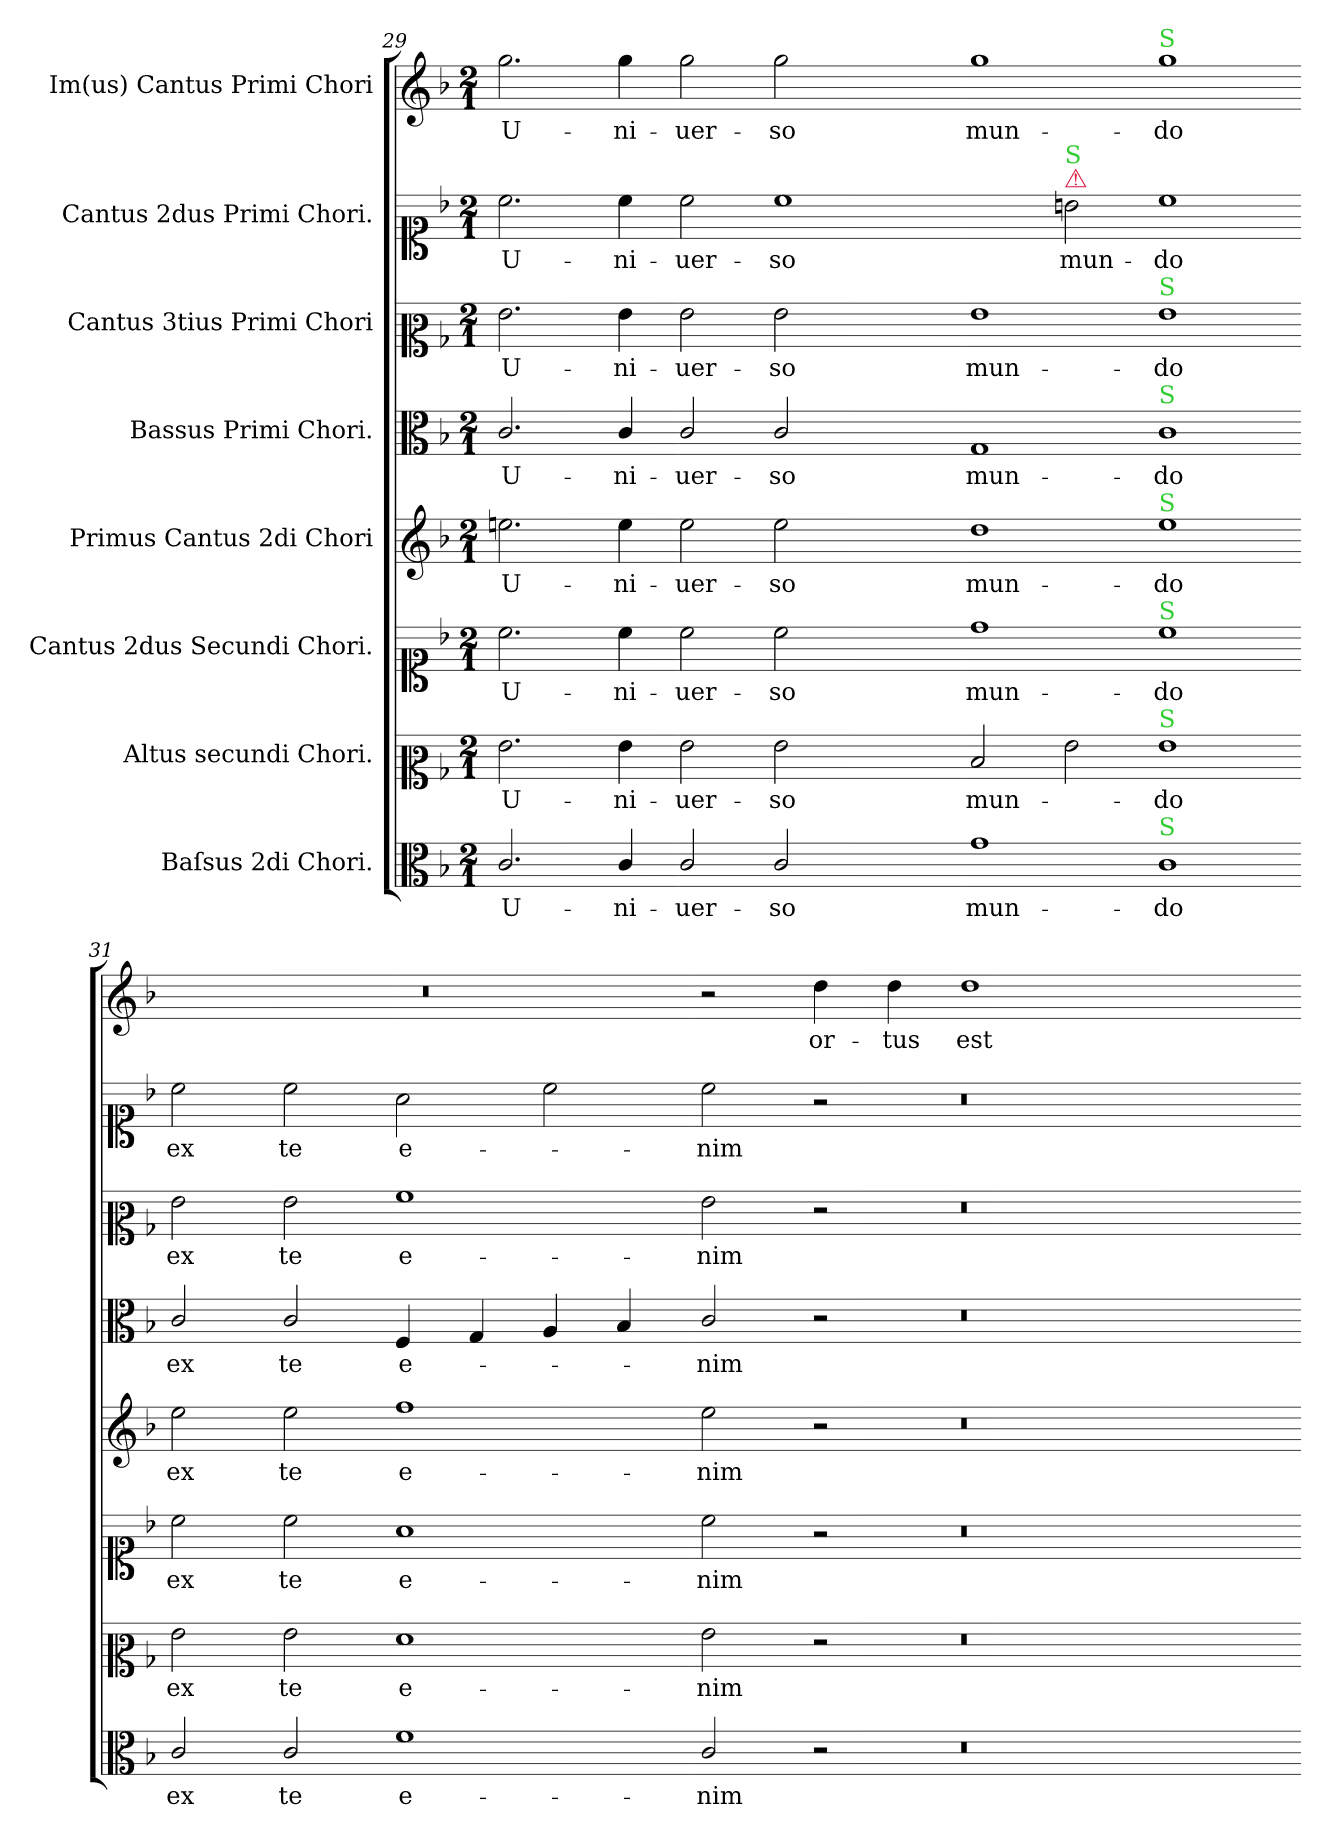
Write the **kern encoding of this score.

**kern	**text	**kern	**text	**kern	**text	**kern	**text	**kern	**text	**kern	**text	**kern	**text	**kern	**text
*part8	*part8	*part7	*part7	*part6	*part6	*part5	*part5	*part4	*part4	*part3	*part3	*part2	*part2	*part1	*part1
*staff8	*staff8	*staff7	*staff7	*staff6	*staff6	*staff5	*staff5	*staff4	*staff4	*staff3	*staff3	*staff2	*staff2	*staff1	*staff1
*I"Baſsus 2di Chori.	*	*I"Altus secundi Chori.	*	*I"Cantus 2dus Secundi Chori.	*	*I"Primus Cantus 2di Chori	*	*I"Bassus Primi Chori.	*	*I"Cantus 3tius Primi Chori	*	*I"Cantus 2dus Primi Chori.	*	*I"Im(us) Cantus Primi Chori	*
*clefC3	*	*clefC2	*	*clefC1	*	*clefG2	*	*clefC3	*	*clefC2	*	*clefC1	*	*clefG2	*
*k[b-]	*	*k[b-]	*	*k[b-]	*	*k[b-]	*	*k[b-]	*	*k[b-]	*	*k[b-]	*	*k[b-]	*
*M2/1	*	*M2/1	*	*M2/1	*	*M2/1	*	*M2/1	*	*M2/1	*	*M2/1	*	*M2/1	*
=29	=29	=29	=29	=29	=29	=29	=29	=29	=29	=29	=29	=29	=29	=29	=29
2.c/	U-	2.g\	U-	2.cc\	U-	2.een\	U-	2.c/	U-	2.g\	U-	2.cc\	U-	2.gg\	U-
4c/	-ni-	4g\	-ni-	4cc\	-ni-	4ee\	-ni-	4c/	-ni-	4g\	-ni-	4cc\	-ni-	4gg\	-ni-
2c/	-uer-	2g\	-uer-	2cc\	-uer-	2ee\	-uer-	2c/	-uer-	2g\	-uer-	2cc\	-uer-	2gg\	-uer-
2c/	-so	2g\	-so	2cc\	-so	2ee\	-so	2c/	-so	2g\	-so	1cc\	-so	2gg\	-so
2ryy	.	2ryy	.	2ryy	.	2ryy	.	2ryy	.	2ryy	.	.	.	2ryy	.
=30-	=30-	=30-	=30-	=30-	=30-	=30-	=30-	=30-	=30-	=30-	=30-	=30-	=30-	=30-	=30-
1g\	mun-	2d/	mun-	1dd\	mun-	1dd\	mun-	1G/	mun-	1g\	mun-	2ryy	.	1gg\	mun-
!	!	!	!	!	!	!	!	!	!	!	!	!LO:TX:a:color=crimson:t=⚠	!	!	!
!	!	!	!	!	!	!	!	!	!	!	!	!LO:TX:a:color=limegreen:t=S	!	!	!
.	.	2g\	.	.	.	.	.	.	.	.	.	2bn\	mun-	.	.
!	!	!	!	!	!	!	!	!	!	!	!	!	!	!LO:TX:a:color=limegreen:t=S	!
!	!	!	!	!	!	!	!	!	!	!LO:TX:a:color=limegreen:t=S	!	!	!	!	!
!	!	!	!	!	!	!	!	!LO:TX:a:color=limegreen:t=S	!	!	!	!	!	!	!
!	!	!	!	!	!	!LO:TX:a:color=limegreen:t=S	!	!	!	!	!	!	!	!	!
!	!	!	!	!LO:TX:a:color=limegreen:t=S	!	!	!	!	!	!	!	!	!	!	!
!	!	!LO:TX:a:color=limegreen:t=S	!	!	!	!	!	!	!	!	!	!	!	!	!
!LO:TX:a:color=limegreen:t=S	!	!	!	!	!	!	!	!	!	!	!	!	!	!	!
1c\	-do	1g\	-do	1cc\	-do	1ee\	-do	1c\	-do	1g\	-do	1cc\	-do	1gg\	-do
=31-	=31-	=31-	=31-	=31-	=31-	=31-	=31-	=31-	=31-	=31-	=31-	=31-	=31-	=31-	=31-
2c/	ex	2g\	ex	2cc\	ex	2ee\	ex	2c/	ex	2g\	ex	2cc\	ex	0r	.
2c/	te	2g\	te	2cc\	te	2ee\	te	2c/	te	2g\	te	2cc\	te	.	.
1f\	e-	1f\	e-	1a\	e-	1ff\	e-	4F/	e-	1a\	e-	2a\	e-	.	.
.	.	.	.	.	.	.	.	4G/	.	.	.	.	.	.	.
.	.	.	.	.	.	.	.	4A/	.	.	.	2cc\	.	.	.
.	.	.	.	.	.	.	.	4B-/	.	.	.	.	.	.	.
=32-	=32-	=32-	=32-	=32-	=32-	=32-	=32-	=32-	=32-	=32-	=32-	=32-	=32-	=32-	=32-
2c/	-nim	2g\	-nim	2cc\	-nim	2ee\	-nim	2c/	-nim	2g\	-nim	2cc\	-nim	2r	.
2r	.	2r	.	2r	.	2r	.	2r	.	2r	.	2r	.	4dd\	or-
.	.	.	.	.	.	.	.	.	.	.	.	.	.	4dd\	-tus
0r	.	0r	.	0r	.	0r	.	0r	.	0r	.	0r	.	1dd\	est
.	.	.	.	.	.	.	.	.	.	.	.	.	.	1ryy	.
=-	=-	=-	=-	=-	=-	=-	=-	=-	=-	=-	=-	=-	=-	=-	=-
*-	*-	*-	*-	*-	*-	*-	*-	*-	*-	*-	*-	*-	*-	*-	*-
